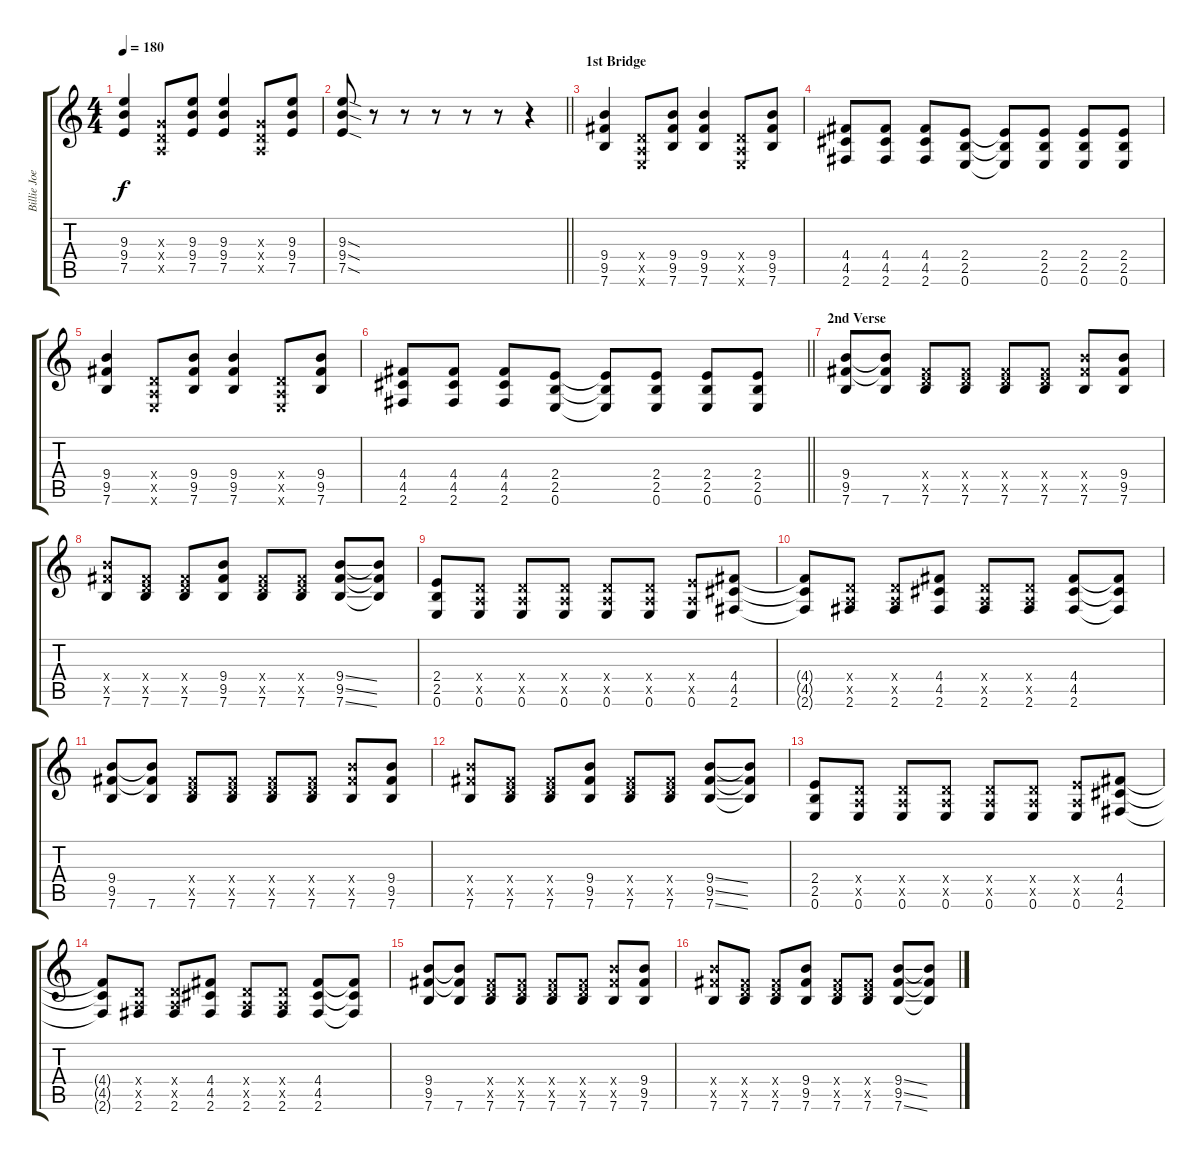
\track ("Billie Joe Armstrong (Guitar 1)" "Billie Joe") {instrument overdrivenguitar}
\staff {score tabs}
\tuning (E4 B3 G3 D3 A2 E2) {hide}
\ts (4 4)
\tempo 180
\clef g2
\ks c
(9.3 9.4 7.5).4{dy f} (0.3{x} 0.4{x} 0.5{x}).8 (9.3 9.4 7.5).8 (9.3 9.4 7.5).4 (0.3{x} 0.4{x} 0.5{x}).8 (9.3 9.4 7.5).8 |
\barLineRight lightlight
(9.3{sod} 9.4{sod} 7.5{sod}).8 r.8 r.8 r.8 r.8 r.8 r.4 |
\section ("" "1st Bridge")
(9.4 9.5 7.6).4 (0.4{x} 0.5{x} 0.6{x}).8 (9.4 9.5 7.6).8 (9.4 9.5 7.6).4 (0.4{x} 0.5{x} 0.6{x}).8 (9.4 9.5 7.6).8 |
(4.4 4.5 2.6).8 (4.4 4.5 2.6).8 (4.4 4.5 2.6).8 (2.4 2.5 0.6).8 (2.4{t} 2.5{t} 0.6{t}).8 (2.4 2.5 0.6).8 (2.4 2.5 0.6).8 (2.4 2.5 0.6).8 |
(9.4 9.5 7.6).4 (0.4{x} 0.5{x} 0.6{x}).8 (9.4 9.5 7.6).8 (9.4 9.5 7.6).4 (0.4{x} 0.5{x} 0.6{x}).8 (9.4 9.5 7.6).8 |
\barLineRight lightlight
(4.4 4.5 2.6).8 (4.4 4.5 2.6).8 (4.4 4.5 2.6).8 (2.4 2.5 0.6).8 (2.4{t} 2.5{t} 0.6{t}).8 (2.4 2.5 0.6).8 (2.4 2.5 0.6).8 (2.4 2.5 0.6).8 |
\section ("" "2nd Verse")
(9.4 9.5 7.6).8 (9.4{t} 9.5{t} 7.6).8 (0.4{x} 9.5{x} 7.6).8 (0.4{x} 9.5{x} 7.6).8 (0.4{x} 9.5{x} 7.6).8 (0.4{x} 9.5{x} 7.6).8 (9.4{x} 9.5{x} 7.6).8 (9.4 9.5 7.6).8 |
(9.4{x} 9.5{x} 7.6).8 (0.4{x} 9.5{x} 7.6).8 (0.4{x} 9.5{x} 7.6).8 (9.4 9.5 7.6).8 (0.4{x} 9.5{x} 7.6).8 (0.4{x} 9.5{x} 7.6).8 (9.4{ss} 9.5{ss} 7.6{ss}).8 (9.4{t} 9.5{t} 7.6{t}).8 |
(2.4 2.5 0.6).8 (0.4{x} 0.5{x} 0.6).8 (0.4{x} 0.5{x} 0.6).8 (0.4{x} 0.5{x} 0.6).8 (0.4{x} 0.5{x} 0.6).8 (0.4{x} 0.5{x} 0.6).8 (2.4{x} 0.5{x} 0.6).8 (4.4 4.5 2.6).8 |
(4.4{t} 4.5{t} 2.6{t}).8 (0.4{x} 0.5{x} 2.6).8 (0.4{x} 0.5{x} 2.6).8 (4.4 4.5 2.6).8 (0.4{x} 0.5{x} 2.6).8 (0.4{x} 0.5{x} 2.6).8 (4.4 4.5 2.6).8 (4.4{t} 4.5{t} 2.6{t}).8 |
(9.4 9.5 7.6).8 (9.4{t} 9.5{t} 7.6).8 (0.4{x} 9.5{x} 7.6).8 (0.4{x} 9.5{x} 7.6).8 (0.4{x} 9.5{x} 7.6).8 (0.4{x} 9.5{x} 7.6).8 (9.4{x} 9.5{x} 7.6).8 (9.4 9.5 7.6).8 |
(9.4{x} 9.5{x} 7.6).8 (0.4{x} 9.5{x} 7.6).8 (0.4{x} 9.5{x} 7.6).8 (9.4 9.5 7.6).8 (0.4{x} 9.5{x} 7.6).8 (0.4{x} 9.5{x} 7.6).8 (9.4{ss} 9.5{ss} 7.6{ss}).8 (9.4{t} 9.5{t} 7.6{t}).8 |
(2.4 2.5 0.6).8 (0.4{x} 0.5{x} 0.6).8 (0.4{x} 0.5{x} 0.6).8 (0.4{x} 0.5{x} 0.6).8 (0.4{x} 0.5{x} 0.6).8 (0.4{x} 0.5{x} 0.6).8 (2.4{x} 0.5{x} 0.6).8 (4.4 4.5 2.6).8 |
(4.4{t} 4.5{t} 2.6{t}).8 (0.4{x} 0.5{x} 2.6).8 (0.4{x} 0.5{x} 2.6).8 (4.4 4.5 2.6).8 (0.4{x} 0.5{x} 2.6).8 (0.4{x} 0.5{x} 2.6).8 (4.4 4.5 2.6).8 (4.4{t} 4.5{t} 2.6{t}).8 |
(9.4 9.5 7.6).8 (9.4{t} 9.5{t} 7.6).8 (0.4{x} 9.5{x} 7.6).8 (0.4{x} 9.5{x} 7.6).8 (0.4{x} 9.5{x} 7.6).8 (0.4{x} 9.5{x} 7.6).8 (9.4{x} 9.5{x} 7.6).8 (9.4 9.5 7.6).8 |
(9.4{x} 9.5{x} 7.6).8 (0.4{x} 9.5{x} 7.6).8 (0.4{x} 9.5{x} 7.6).8 (9.4 9.5 7.6).8 (0.4{x} 9.5{x} 7.6).8 (0.4{x} 9.5{x} 7.6).8 (9.4{ss} 9.5{ss} 7.6{ss}).8 (9.4{t} 9.5{t} 7.6{t}).8
